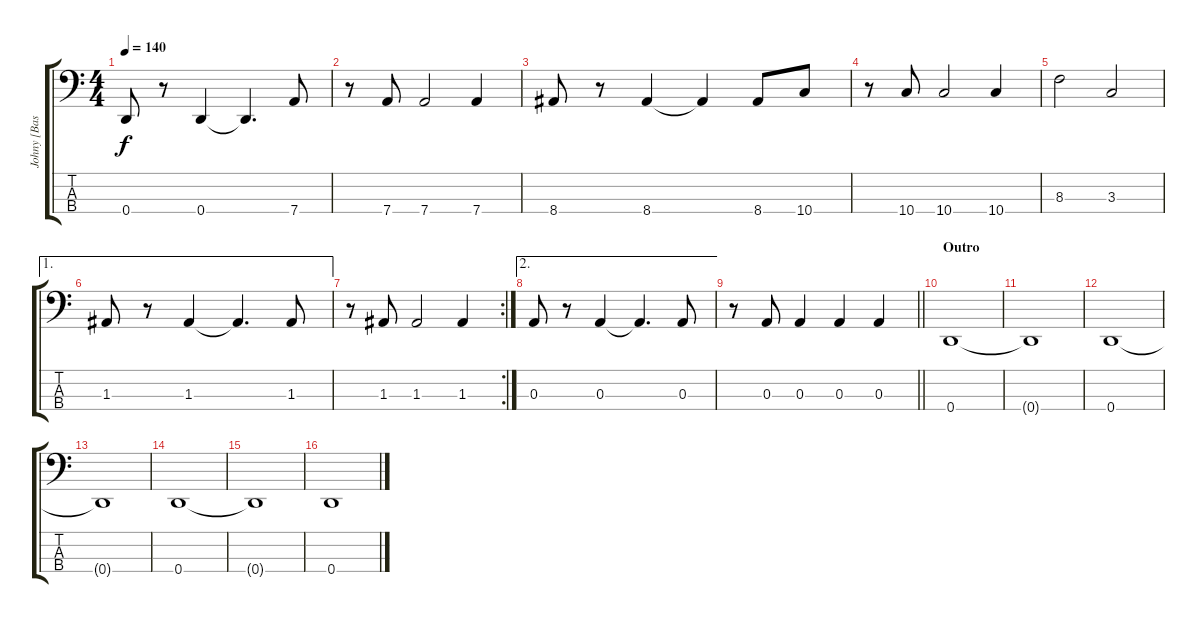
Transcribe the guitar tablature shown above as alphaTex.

\track ("Johny [Bass]" "Johny [Bas") {instrument electricbasspick}
\staff {score tabs}
\tuning (G2 D2 A1 D1) {hide}
\ts (4 4)
\tempo 140
\clef f4
\ks c
0.4.8{dy f} r.8 0.4.4 0.4{t}.4{d} 7.4.8 |
r.8 7.4.8 7.4.2 7.4.4 |
8.4.8 r.8 8.4.4 8.4{t}.4 8.4.8 10.4.8 |
r.8 10.4.8 10.4.2 10.4.4 |
8.3.2 3.3.2 |
\ae 1
1.3.8 r.8 1.3.4 1.3{t}.4{d} 1.3.8 |
\rc 2
r.8 1.3.8 1.3.2 1.3.4 |
\ae 2
0.3.8 r.8 0.3.4 0.3{t}.4{d} 0.3.8 |
\barLineRight lightlight
r.8 0.3.8 0.3.4 0.3.4 0.3.4 |
\section ("" "Outro")
0.4.1 |
0.4{t}.1 |
0.4.1 |
0.4{t}.1 |
0.4.1 |
0.4{t}.1 |
0.4.1
